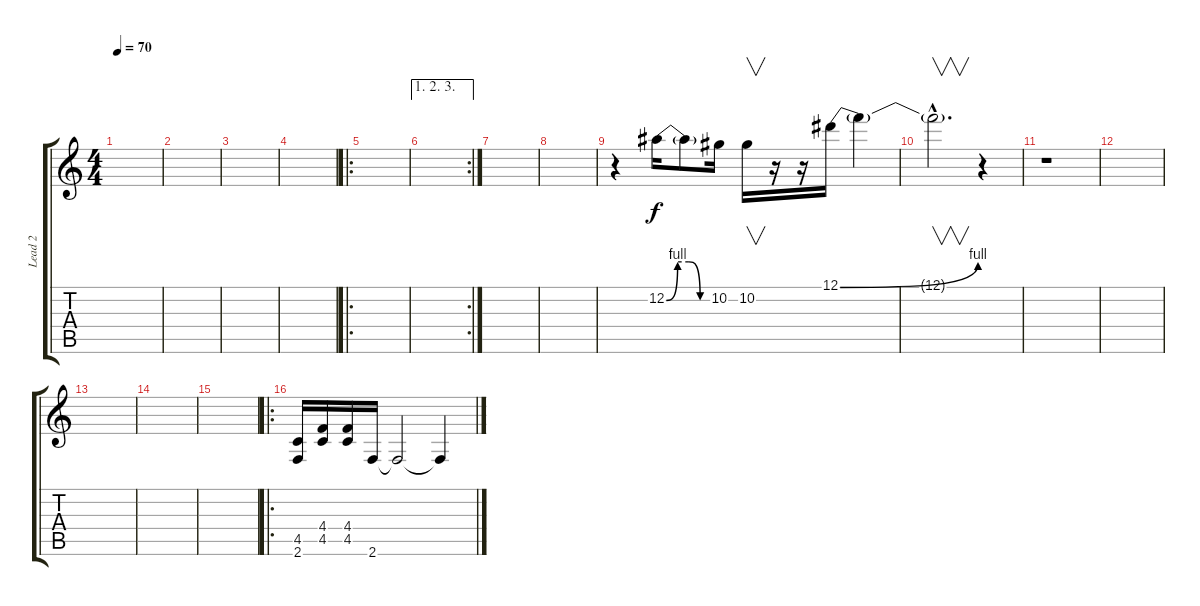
\track ("Lead 2" "Lead 2") {instrument electricguitarjazz}
\staff {score tabs}
\tuning (Eb4 Bb3 Gb3 Db3 Ab2 Eb2) {hide}
\ts (4 4)
\tempo 70
\clef g2
\ks c
|
|
|
|
\ro
|
\ae (1 2 3)
\rc 2
|
|
|
r.4{instrument distortionguitar} 12.2{be (custom 0 0 15 4 30 4 45 0 60 0)}.16{dy f} 12.2{t}.8 10.2.16 10.2.16{v} r.16 r.16 12.1{be (bend 0 0 60 4)}.16 12.1{t}.4 |
12.1{hac t}.2{v d} r.4 |
r.1{instrument electricguitarjazz} |
|
|
|
|
\ro
(4.5 2.6).16 (4.4 4.5).16 (4.4 4.5).16 2.6.16 2.6{t}.2 2.6{t}.4
